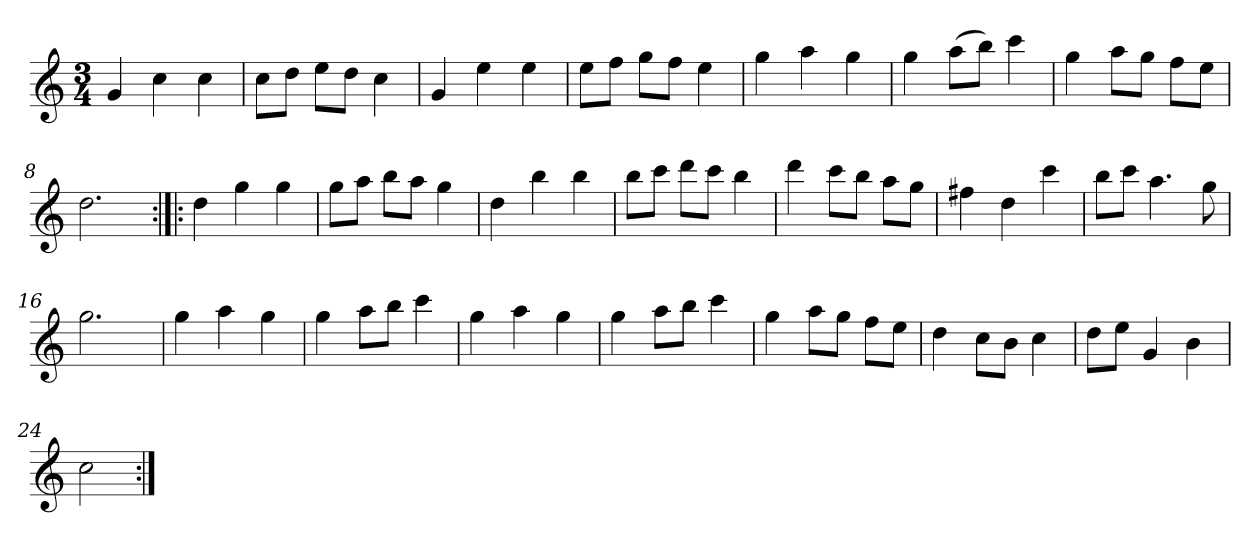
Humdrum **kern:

**kern
*part1
*staff1
*clefG2
*k[]
*C:
*M3/4
*MM120
=1
4g
4cc
4cc
=2
8cc\L
8dd\J
8ee\L
8dd\J
4cc
=3
4g
4ee
4ee
=4
8ee\L
8ff\J
8gg\L
8ff\J
4ee
=5
4gg
4aa
4gg
=6
4gg
(8aa\L
8bb\J)
4ccc
=7
4gg
8aa\L
8gg\J
8ff\L
8ee\J
=8
2.dd
=9:|!|:
4dd
4gg
4gg
=10
8gg\L
8aa\J
8bb\L
8aa\J
4gg
=11
4dd
4bb
4bb
=12
8bb\L
8ccc\J
8ddd\L
8ccc\J
4bb
=13
4ddd
8ccc\L
8bb\J
8aa\L
8gg\J
=14
4ff#X
4dd
4ccc
=15
8bb\L
8ccc\J
4.aa
8gg
=16
2.gg
=17
4gg
4aa
4gg
=18
4gg
8aa\L
8bb\J
4ccc
=19
4gg
4aa
4gg
=20
4gg
8aa\L
8bb\J
4ccc
=21
4gg
8aa\L
8gg\J
8ff\L
8ee\J
=22
4dd
8cc\L
8b\J
4cc
=23
8dd\L
8ee\J
4g
4b
=24
2cc
=:|!
*-
